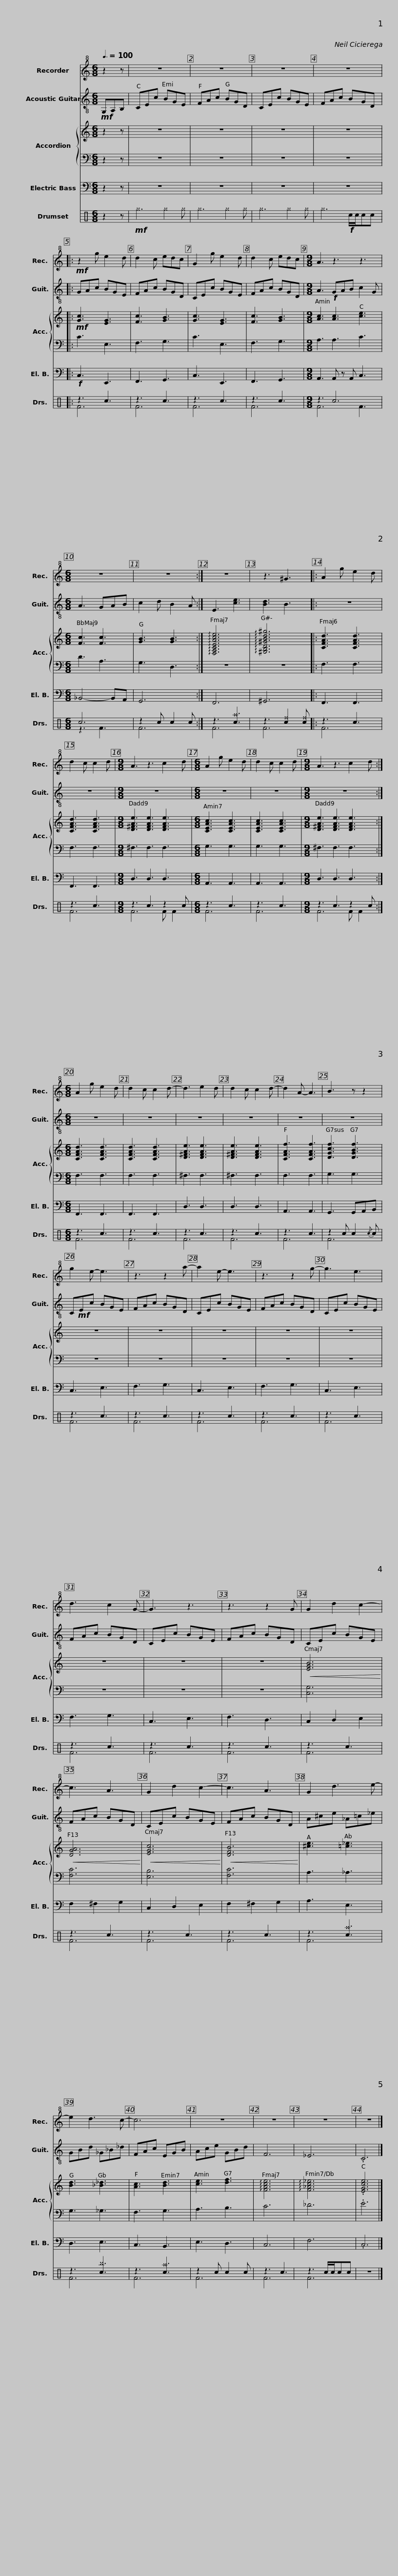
X:1
%%score 1 2 { 3 | 4 } 5 ( 6 7 )
L:1/8
Q:3/8=100
M:6/8
I:linebreak $
K:C
V:1 treble+8
V:2 treble-8
V:3 treble
V:4 bass
V:5 bass transpose=-12
V:6 perc
K:none
V:7 perc
K:none
V:1
 z2 z | z6 | z6 | z6 | z6 |: %5
!mf! z2 g e2 d |$ d2 c edc | G2 g e2 d | d2 c edc |[M:9/8] A3 z3 z3 | %10
[M:6/8] z6 | z6 :| z6 |$ z3 ^G3 |: A2 g e2 d | %15
 d2 c c2 d |[M:9/8] A3 z3 c2 d |[M:6/8] A2 g e2 d | d2 c c2 d |$[M:9/8] A3 z3 c2 d :| %20
[M:6/8] A2 g e2 d | d2 c c2 d- | d3 e2 d | d2 c c2 d- | d2 A- A3 | %25
 B3 z z2 |$ g2 e- e3 | z3 z2 a- | a2 e- e3 | z3 z2 g- | %30
 g3 e3 | d3 c2 G- | G3 z3 |$ z3 z2 G | G2 d2 c2- | %35
 c3 A3 | G2 d2 c2- | c3 A3 | G2 d3 e- |$ e2 d3 c- | %40
 c6 | z6 | z6 | z6 | z6 |] %45
V:2
!mf! G,A,B, | CEc BGE | FAc BGD | CEc BGE | FAc BGD |: %5
 GAc BGE |$ FAc BGD | CEc BGE | FAc BGD |[M:9/8] A3!f! GAB c2 G | %10
[M:6/8] A3 GAB | c2 d B2 A :| E3 [ce]3 |$ [Bd]3 B3 |: z6 | %15
 z6 |[M:9/8] z9 |[M:6/8] z6 | z6 |$[M:9/8] z9 :| %20
[M:6/8] z6 | z6 | z6 | z6 | z6 | %25
 z6 |$ C!mf!Ec BGE | FAc BGD | CEc BGE | FAc BGD | %30
 CEc BGE | FAc BGD | CEc BGE |$ FAc BGD | CEc BGE | %35
 FAc BGD | CEc BGE | FAc BGD | A^ce _A=c_e |$ GBd _G_B_d | %40
 FAc EGB | Ace GBd | F6 | _E6 | .C6 |] %45
V:3
 z2 z | z6 | z6 | z6 | z6 |: %5
!mf! [Gc]3 [EG]3 |$ [Fc]3 [GB]3 | [Gc]3 [EG]3 | [Fc]3 [GB]3 |[M:9/8] [Ac]3 [Ac]3 [ce]3 | %10
[M:6/8] [Fc]3 [Fc]3 | [GB]3 [GB]3 :| !arpeggio![F,A,CEAce]6 |$ !arpeggio![^G,B,D^GBd^g]6 |: [CFAd]3 [CFAd]3 | %15
 [CFAd]3 [CFAd]3 |[M:9/8] [D^FAe]3 [DFAe]3 [DFAe]3 |[M:6/8] [CEAc]3 [CEAc]3 | [CEAc]3 [CEAc]3 |$[M:9/8] [D^FAe]3 [DFAe]3 [DFAe]3 :| %20
[M:6/8] [CFAd]3 [CFAd]3 | [CFAd]3 [CFAd]3 | [D^FAe]3 [DFAe]3 | [D^FAe]3 [DFAe]3 | [CFAf]3 [CFAf]3 | %25
 [DGcf]3 [DGBf]3 |$ z6 | z6 | z6 | z6 | %30
 z6 | z6 | z6 |$ z6 |!<(! [EGB]6!<)! | %35
!<(! [DGA]6!<)! |!<(! [EGc]6!<)! |!<(! [DFB]6!<)! | [^ce]3 [=c_e]3 |$ [Bd]3 [_B_d]3 | %40
 [Ac]3 [Bd]3 | [ce]3 [df]3 | !arpeggio![FAce]6 | !arpeggio![F_Ac_e]6 | .[EGce]6 |] %45
V:4
 z2 z | z6 | z6 | z6 | z6 |: %5
 C3 E,3 |$ F,3 G,3 | C3 E,3 | F,3 G,3 |[M:9/8] A,3 A,3 C3 | %10
[M:6/8] D3 A,3 | G,3 D,3 :| z6 |$ z6 |: F,3 F,3 | %15
 F,3 F,3 |[M:9/8] ^F,3 F,3 F,3 |[M:6/8] G,3 G,3 | G,3 G,3 |$[M:9/8] ^F,3 F,3 F,3 :| %20
[M:6/8] F,3 F,3 | F,3 F,3 | ^F,3 F,3 | ^F,3 F,3 | F,3 F,3 | %25
 G,3 G,3 |$ z6 | z6 | z6 | z6 | %30
 z6 | z6 | z6 |$ z6 | [C,G,]6 | %35
 [F,C]6 | [E,B,]6 | [F,C]6 | A,3 _A,3 |$ G,3 _G,3 | %40
 F,3 G,3 | A,3 B,3 | C6 | _D6 | .E6 |] %45
V:5
 z2 z | z6 | z6 | z6 | z6 |: %5
!f! C,3 E,,3 |$ F,,3 G,,3 | C,3 E,,3 | F,,3 G,,3 |[M:9/8] A,,3 A,, z A,, C,3 | %10
[M:6/8] _B,,4- B,,A,, | G,,6 :| F,,6 |$ ^G,,6 |: F,,3 F,,3 | %15
 F,,3 F,,3 |[M:9/8] D,3 D,3 D,3 |[M:6/8] A,,3 A,,3 | A,,3 A,,3 |$[M:9/8] D,3 D,3 D,3 :| %20
[M:6/8] F,,3 F,,3 | F,,3 F,,3 | D,3 D,3 | D,3 D,3 | A,,3 A,,3 | %25
 G,,3 G,,A,,B,, |$ C,3 E,3 | F,3 G,3 | C,3 E,3 | F,3 G,3 | %30
 C,3 E,3 | F,3 G,3 | C,3 E,3 |$ F,3 D,3 | C,2 D,2 E,2 | %35
 F,2 ^F,2 G,2 | C,2 D,2 E,2 | F,2 ^F,2 G,2 | A,3 E,3 |$ D,3 E,3 | %40
 C,3 B,,3 | E,3 D,3 | C,6 | F,6 | .C,6 |] %45
V:6
 z2 z |!mf! ^g3 ^g2 ^g | ^g3 ^g2 ^g | ^g3 ^g2 ^g | ^g3!f! c/c/cc |: %5
 z3 c3 |$ z3 c3 | z3 c3 | z3 c3 |[M:9/8] z3 c6 | %10
[M:6/8] c6 | z2 c c2 c :| z3 [c^a]3 |$ z3 [c^f]2 [c^f] |: z3 c3 | %15
 z3 c3 |[M:9/8] z3 c3 z2 c |[M:6/8] z3 c3 | z3 c3 |$[M:9/8] z3 c3 z2 c :| %20
[M:6/8] z3 c3 | z3 c3 | z3 c3 | z3 c3 | z3 c3 | %25
 z2 c c2{/c} c |$ z3 c3 | z3 c3 | z3 c3 | z3 c3 | %30
 z3 c3 | z3 c3 | z3 c3 |$ z3 c3 | z3 c3 | %35
 z3 c3 | z3 c3 | z3 c3 | z3 [c^a]3 |$ z3 [c^b]3 | %40
 z3 [c^a]3 | z2 c c2 c | z3 c3 | z3 c/c/cc | z6 |] %45
V:7
 x3 | x6 | x6 | x6 | x6 |: %5
 F6 |$ F6 | F6 | F6 |[M:9/8] F6 F3 | %10
[M:6/8] z3 F3 | F6 :| F6 |$ F6 |: F6 | %15
 F6 |[M:9/8] F6 F F2 |[M:6/8] F6 | F6 |$[M:9/8] F6 F F2 :| %20
[M:6/8] F6 | F6 | F6 | F6 | F6 | %25
 F6 |$ F6 | F6 | F6 | F6 | %30
 F6 | F6 | F6 |$ F6 | F6 | %35
 F6 | F6 | F6 | F6 |$ F6 | %40
 F6 | F6 | F6 | F6 | x6 |] %45
